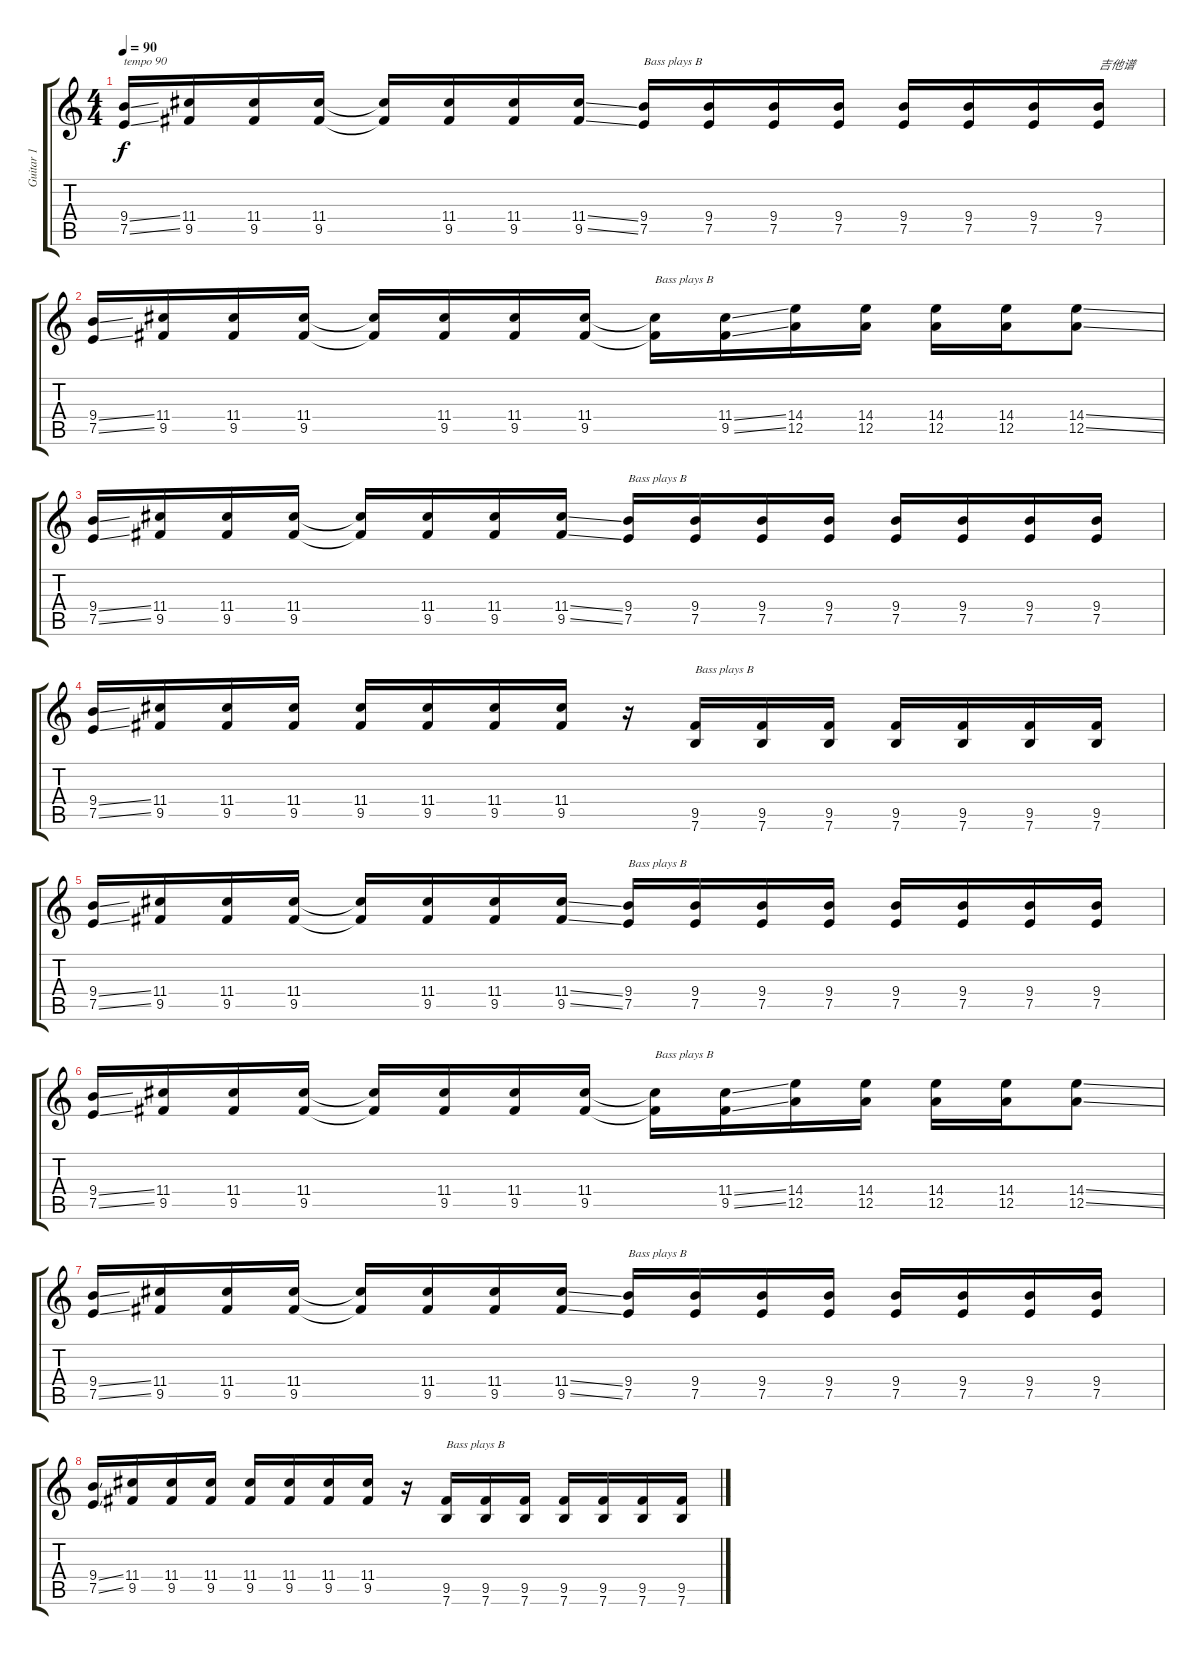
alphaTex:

\track ("Guitar 1" "Guitar 1") {instrument electricguitarclean}
\staff {score tabs}
\tuning (E4 B3 G3 D3 A2 E2) {hide}
\ts (4 4)
\tempo 90
\clef g2
\ks c
(9.4{ss} 7.5{ss}).16{txt "tempo 90" dy f instrument electricguitarclean} (11.4 9.5).16 (11.4 9.5).16 (11.4 9.5).16 (11.4{t} 9.5{t}).16 (11.4 9.5).16 (11.4 9.5).16 (11.4{ss} 9.5{ss}).16 (9.4 7.5).16{txt "Bass plays B"} (9.4 7.5).16 (9.4 7.5).16 (9.4 7.5).16 (9.4 7.5).16 (9.4 7.5).16 (9.4 7.5).16 (9.4 7.5).16{txt "吉他谱"} |
(9.4{ss} 7.5{ss}).16 (11.4 9.5).16 (11.4 9.5).16 (11.4 9.5).16 (11.4{t} 9.5{t}).16 (11.4 9.5).16 (11.4 9.5).16 (11.4 9.5).16 (11.4{t} 9.5{t}).16{txt "Bass plays B"} (11.4{ss} 9.5{ss}).16 (14.4 12.5).16 (14.4 12.5).16 (14.4 12.5).16 (14.4 12.5).16 (14.4{ss} 12.5{ss}).8 |
(9.4{ss} 7.5{ss}).16 (11.4 9.5).16 (11.4 9.5).16 (11.4 9.5).16 (11.4{t} 9.5{t}).16 (11.4 9.5).16 (11.4 9.5).16 (11.4{ss} 9.5{ss}).16 (9.4 7.5).16{txt "Bass plays B"} (9.4 7.5).16 (9.4 7.5).16 (9.4 7.5).16 (9.4 7.5).16 (9.4 7.5).16 (9.4 7.5).16 (9.4 7.5).16 |
(9.4{ss} 7.5{ss}).16 (11.4 9.5).16 (11.4 9.5).16 (11.4 9.5).16 (11.4 9.5).16 (11.4 9.5).16 (11.4 9.5).16 (11.4 9.5).16 r.16 (9.5 7.6).16{txt "Bass plays B"} (9.5 7.6).16 (9.5 7.6).16 (9.5 7.6).16 (9.5 7.6).16 (9.5 7.6).16 (9.5 7.6).16 |
(9.4{ss} 7.5{ss}).16 (11.4 9.5).16 (11.4 9.5).16 (11.4 9.5).16 (11.4{t} 9.5{t}).16 (11.4 9.5).16 (11.4 9.5).16 (11.4{ss} 9.5{ss}).16 (9.4 7.5).16{txt "Bass plays B"} (9.4 7.5).16 (9.4 7.5).16 (9.4 7.5).16 (9.4 7.5).16 (9.4 7.5).16 (9.4 7.5).16 (9.4 7.5).16 |
(9.4{ss} 7.5{ss}).16 (11.4 9.5).16 (11.4 9.5).16 (11.4 9.5).16 (11.4{t} 9.5{t}).16 (11.4 9.5).16 (11.4 9.5).16 (11.4 9.5).16 (11.4{t} 9.5{t}).16{txt "Bass plays B"} (11.4{ss} 9.5{ss}).16 (14.4 12.5).16 (14.4 12.5).16 (14.4 12.5).16 (14.4 12.5).16 (14.4{ss} 12.5{ss}).8 |
(9.4{ss} 7.5{ss}).16 (11.4 9.5).16 (11.4 9.5).16 (11.4 9.5).16 (11.4{t} 9.5{t}).16 (11.4 9.5).16 (11.4 9.5).16 (11.4{ss} 9.5{ss}).16 (9.4 7.5).16{txt "Bass plays B"} (9.4 7.5).16 (9.4 7.5).16 (9.4 7.5).16 (9.4 7.5).16 (9.4 7.5).16 (9.4 7.5).16 (9.4 7.5).16 |
(9.4{ss} 7.5{ss}).16 (11.4 9.5).16 (11.4 9.5).16 (11.4 9.5).16 (11.4 9.5).16 (11.4 9.5).16 (11.4 9.5).16 (11.4 9.5).16 r.16 (9.5 7.6).16{txt "Bass plays B"} (9.5 7.6).16 (9.5 7.6).16 (9.5 7.6).16 (9.5 7.6).16 (9.5 7.6).16 (9.5 7.6).16
